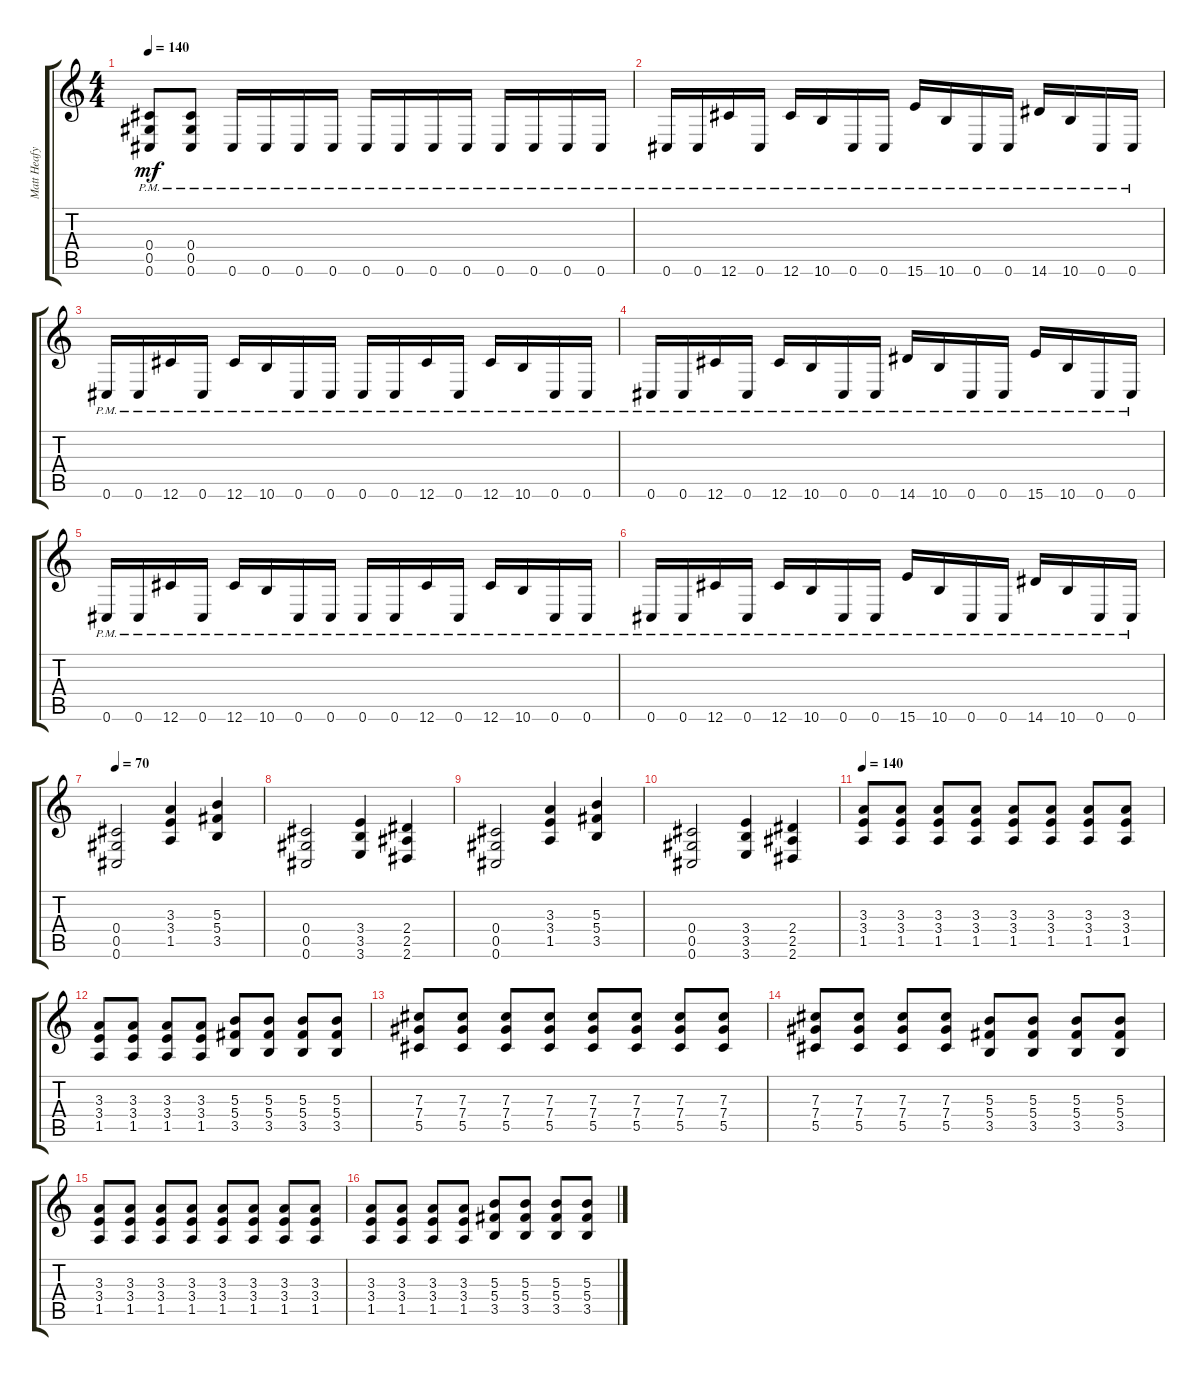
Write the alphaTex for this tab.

\track ("Matt Heafy" "Matt Heafy") {instrument distortionguitar}
\staff {score tabs}
\tuning (Eb4 Bb3 Gb3 Db3 Ab2 Db2) {hide}
\ts (4 4)
\tempo 140
\clef g2
\ks c
(0.4{pm} 0.5{pm} 0.6{pm}).8{dy mf} (0.4{pm} 0.5{pm} 0.6{pm}).8 0.6{pm}.16 0.6{pm}.16 0.6{pm}.16 0.6{pm}.16 0.6{pm}.16 0.6{pm}.16 0.6{pm}.16 0.6{pm}.16 0.6{pm}.16 0.6{pm}.16 0.6{pm}.16 0.6{pm}.16 |
0.6{pm}.16 0.6{pm}.16 12.6{pm}.16 0.6{pm}.16 12.6{pm}.16 10.6{pm}.16 0.6{pm}.16 0.6{pm}.16 15.6{pm}.16 10.6{pm}.16 0.6{pm}.16 0.6{pm}.16 14.6{pm}.16 10.6{pm}.16 0.6{pm}.16 0.6{pm}.16 |
0.6{pm}.16 0.6{pm}.16 12.6{pm}.16 0.6{pm}.16 12.6{pm}.16 10.6{pm}.16 0.6{pm}.16 0.6{pm}.16 0.6{pm}.16 0.6{pm}.16 12.6{pm}.16 0.6{pm}.16 12.6{pm}.16 10.6{pm}.16 0.6{pm}.16 0.6{pm}.16 |
0.6{pm}.16 0.6{pm}.16 12.6{pm}.16 0.6{pm}.16 12.6{pm}.16 10.6{pm}.16 0.6{pm}.16 0.6{pm}.16 14.6{pm}.16 10.6{pm}.16 0.6{pm}.16 0.6{pm}.16 15.6{pm}.16 10.6{pm}.16 0.6{pm}.16 0.6{pm}.16 |
0.6{pm}.16 0.6{pm}.16 12.6{pm}.16 0.6{pm}.16 12.6{pm}.16 10.6{pm}.16 0.6{pm}.16 0.6{pm}.16 0.6{pm}.16 0.6{pm}.16 12.6{pm}.16 0.6{pm}.16 12.6{pm}.16 10.6{pm}.16 0.6{pm}.16 0.6{pm}.16 |
0.6{pm}.16 0.6{pm}.16 12.6{pm}.16 0.6{pm}.16 12.6{pm}.16 10.6{pm}.16 0.6{pm}.16 0.6{pm}.16 15.6{pm}.16 10.6{pm}.16 0.6{pm}.16 0.6{pm}.16 14.6{pm}.16 10.6{pm}.16 0.6{pm}.16 0.6{pm}.16 |
\tempo 70
(0.4 0.5 0.6).2 (3.3 3.4 1.5).4 (5.3 5.4 3.5).4 |
(0.4 0.5 0.6).2 (3.4 3.5 3.6).4 (2.4 2.5 2.6).4 |
(0.4 0.5 0.6).2 (3.3 3.4 1.5).4 (5.3 5.4 3.5).4 |
(0.4 0.5 0.6).2 (3.4 3.5 3.6).4 (2.4 2.5 2.6).4 |
\tempo 140
(3.3 3.4 1.5).8 (3.3 3.4 1.5).8 (3.3 3.4 1.5).8 (3.3 3.4 1.5).8 (3.3 3.4 1.5).8 (3.3 3.4 1.5).8 (3.3 3.4 1.5).8 (3.3 3.4 1.5).8 |
(3.3 3.4 1.5).8 (3.3 3.4 1.5).8 (3.3 3.4 1.5).8 (3.3 3.4 1.5).8 (5.3 5.4 3.5).8 (5.3 5.4 3.5).8 (5.3 5.4 3.5).8 (5.3 5.4 3.5).8 |
(7.3 7.4 5.5).8 (7.3 7.4 5.5).8 (7.3 7.4 5.5).8 (7.3 7.4 5.5).8 (7.3 7.4 5.5).8 (7.3 7.4 5.5).8 (7.3 7.4 5.5).8 (7.3 7.4 5.5).8 |
(7.3 7.4 5.5).8 (7.3 7.4 5.5).8 (7.3 7.4 5.5).8 (7.3 7.4 5.5).8 (5.3 5.4 3.5).8 (5.3 5.4 3.5).8 (5.3 5.4 3.5).8 (5.3 5.4 3.5).8 |
(3.3 3.4 1.5).8 (3.3 3.4 1.5).8 (3.3 3.4 1.5).8 (3.3 3.4 1.5).8 (3.3 3.4 1.5).8 (3.3 3.4 1.5).8 (3.3 3.4 1.5).8 (3.3 3.4 1.5).8 |
(3.3 3.4 1.5).8 (3.3 3.4 1.5).8 (3.3 3.4 1.5).8 (3.3 3.4 1.5).8 (5.3 5.4 3.5).8 (5.3 5.4 3.5).8 (5.3 5.4 3.5).8 (5.3 5.4 3.5).8
